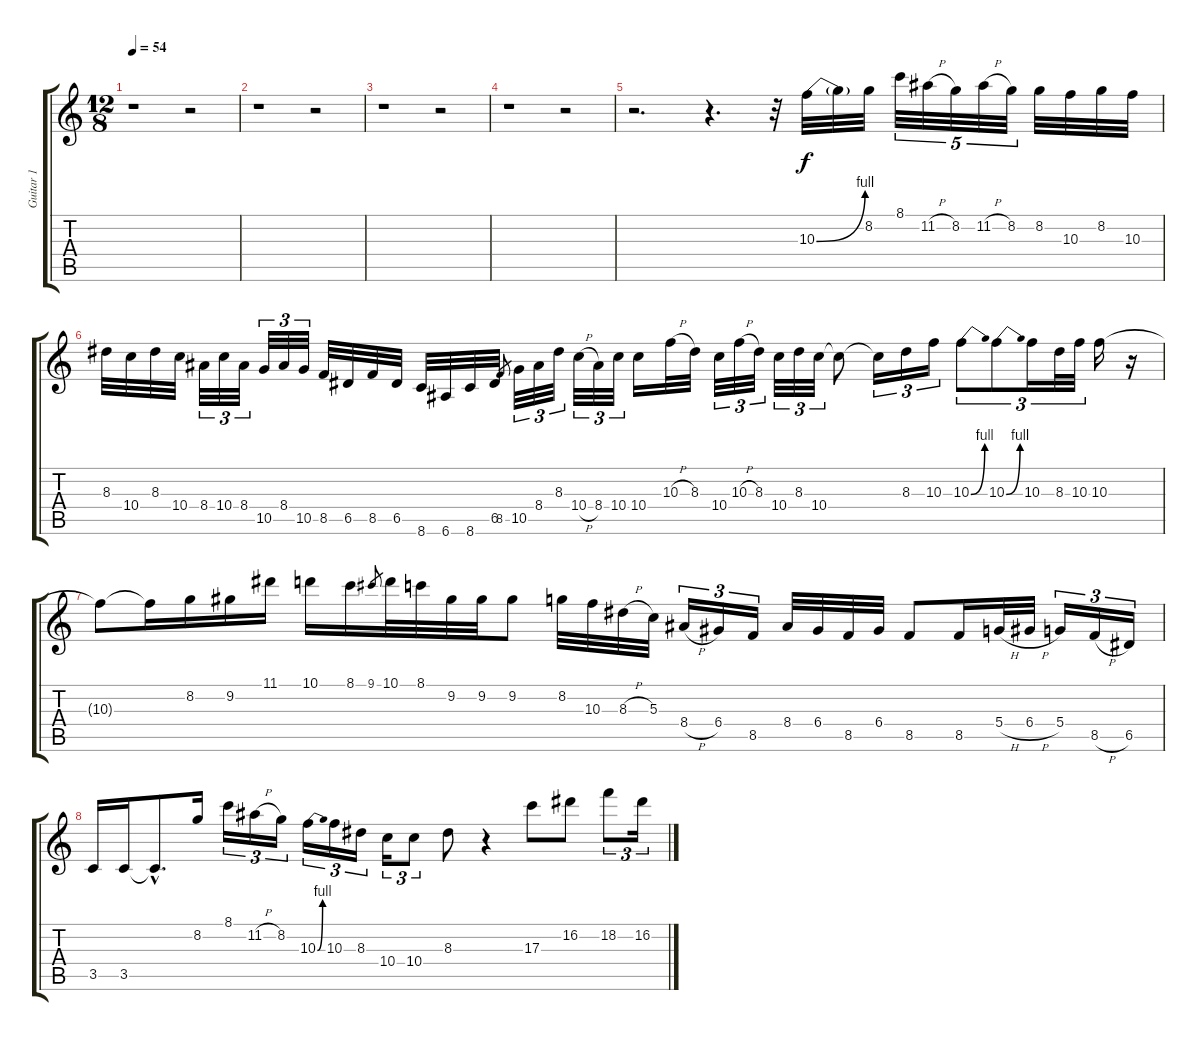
\track ("Guitar 1" "Guitar 1") {instrument electricguitarclean}
\staff {score tabs}
\tuning (E4 B3 G3 D3 A2 E2) {hide}
\ts (12 8)
\tempo 54
\clef g2
\ks c
r.1{dy f} r.2 |
r.1 r.2 |
r.1 r.2 |
r.1 r.2 |
r.2{d} r.4{d} r.32 10.3{be (bend 0 0 60 4)}.32 10.3{t}.32 8.2.32 8.1.32{tu (5 4)} 11.2{h}.32{tu (5 4)} 8.2.32{tu (5 4)} 11.2{h}.32{tu (5 4)} 8.2.32{tu (5 4)} 8.2.32 10.3.32 8.2.32 10.3.32 |
8.3.32 10.4.32 8.3.32 10.4.32 8.4.32{tu (3 2)} 10.4.32{tu (3 2)} 8.4.32{tu (3 2)} 10.5.32{tu (3 2)} 8.4.32{tu (3 2)} 10.5.32{tu (3 2)} 8.5.32 6.5.32 8.5.32 6.5.32 8.6.32 6.6.32 8.6.32 6.5.32 8.5.8{gr} 10.5.32{tu (3 2)} 8.4.32{tu (3 2)} 8.3.32{tu (3 2)} 10.4{h}.32{tu (3 2)} 8.4.32{tu (3 2)} 10.4.32{tu (3 2)} 10.4.16 10.3{h}.32 8.3.32 10.4.32{tu (3 2)} 10.3{h}.32{tu (3 2)} 8.3.32{tu (3 2)} 10.4.32{tu (3 2)} 8.3.32{tu (3 2)} 10.4.32{tu (3 2)} 10.4{t}.8 10.4{t}.16{tu (3 2)} 8.3.16{tu (3 2)} 10.3.16{tu (3 2)} 10.3{be (bend 0 0 60 4)}.8{tu (3 2)} 10.3{be (bend 0 0 60 4)}.8{tu (3 2)} 10.3.16{tu (3 2)} 8.3.32{tu (3 2)} 10.3.32{tu (3 2)} 10.3.16 r.16 |
10.3{t}.8 10.3{t}.16 8.2.16 9.2.16 11.1.16 10.1.16 8.1.16 9.1.8{gr} 10.1.32 8.1.32 9.2.32 9.2.32 9.2.8 8.2.32 10.3.32 8.3{h}.32 5.3.32 8.4{h}.16{tu (3 2)} 6.4.16{tu (3 2)} 8.5.16{tu (3 2)} 8.4.32 6.4.32 8.5.32 6.4.32 8.5.8 8.5.16 5.4{h}.32 6.4{h}.32 5.4.16{tu (3 2)} 8.5{h}.16{tu (3 2)} 6.5.16{tu (3 2)} |
3.5.16 3.5.16 3.5{hac t}.8{d} 8.2.16 8.1.16{tu (3 2)} 11.2{h}.16{tu (3 2)} 8.2.16{tu (3 2)} 10.3{be (bend 0 0 60 4)}.16{tu (3 2)} 10.3.16{tu (3 2)} 8.3.16{tu (3 2)} 10.4.16{tu (3 2)} 10.4.8{tu (3 2)} 8.3.8 r.4 17.3.8 16.2.8 18.2.8{tu (3 2)} 16.2.16{tu (3 2)}
